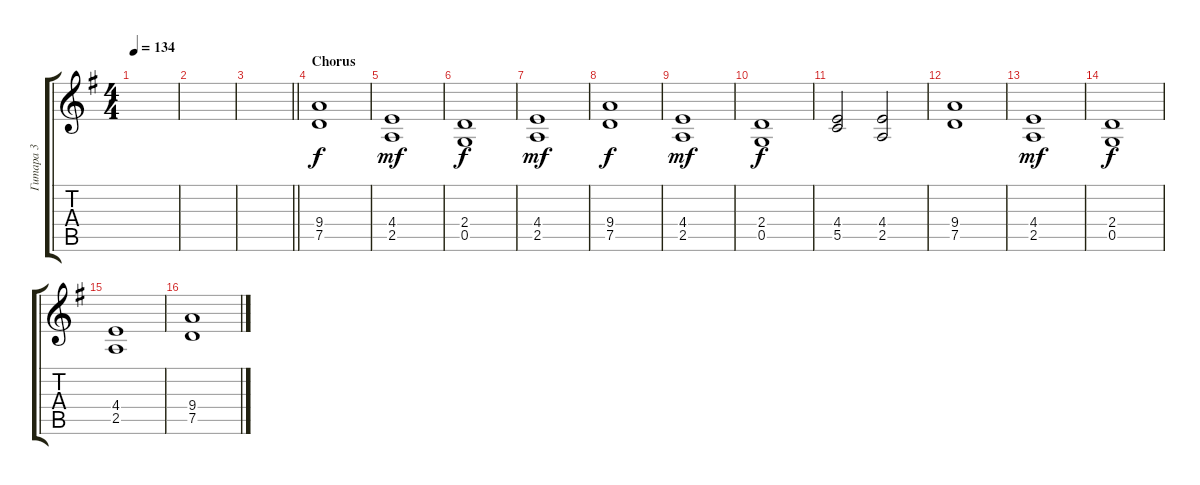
\track ("Гитара 3" "Гитара 3") {instrument distortionguitar}
\staff {score tabs}
\tuning (D4 A3 F3 C3 G2 D2) {hide}
\ts (4 4)
\tempo 134
\clef g2
\ks eminor
|
|
\barLineRight lightlight
|
\section ("" "Chorus")
(9.4 7.5).1 |
(4.4 2.5).1{dy mf} |
(2.4 0.5).1{dy f} |
(4.4 2.5).1{dy mf} |
(9.4 7.5).1{dy f} |
(4.4 2.5).1{dy mf} |
(2.4 0.5).1{dy f} |
(4.4 5.5).2 (4.4 2.5).2 |
(9.4 7.5).1 |
(4.4 2.5).1{dy mf} |
(2.4 0.5).1{dy f} |
(4.4 2.5).1 |
(9.4 7.5).1
